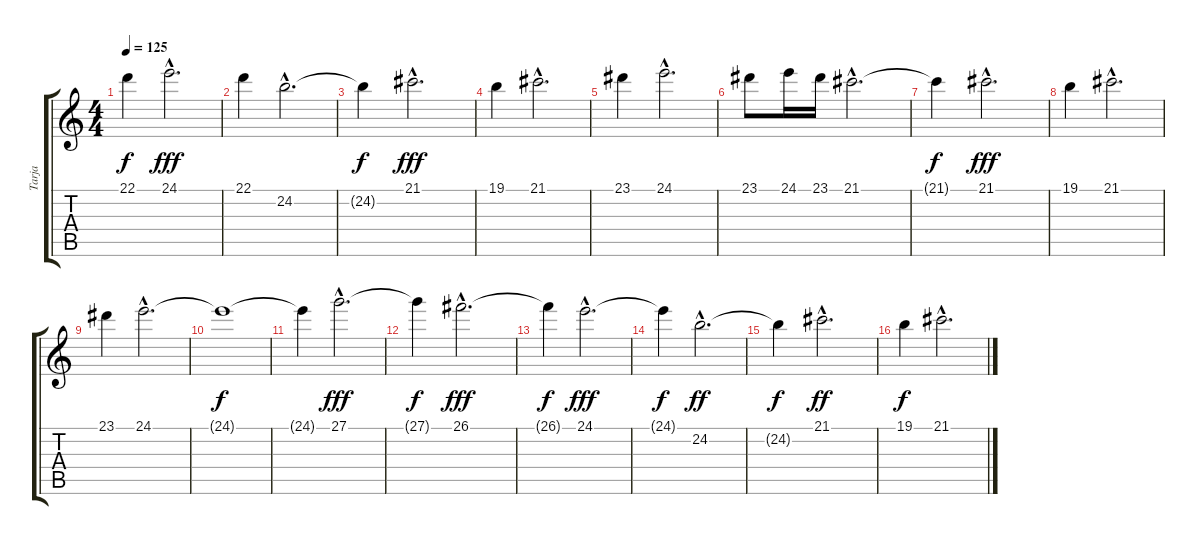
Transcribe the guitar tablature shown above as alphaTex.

\track ("Tarja" "Tarja") {instrument synthvoice}
\staff {score tabs}
\tuning (E4 B3 G3 D3 A2 E2) {hide}
\ts (4 4)
\tempo 125
\clef g2
\ks c
22.1{t}.4{dy f} 24.1{hac}.2{d dy fff} |
22.1.4 24.2{hac}.2{d} |
24.2{t}.4{dy f} 21.1{hac}.2{d dy fff} |
19.1.4 21.1{hac}.2{d} |
23.1.4 24.1{hac}.2{d} |
23.1.8 24.1.16 23.1.16 21.1{hac}.2{d} |
21.1{t}.4{dy f} 21.1{hac}.2{d dy fff} |
19.1.4 21.1{hac}.2{d} |
23.1.4 24.1{hac}.2{d} |
24.1{t}.1{dy f} |
24.1{t}.4 27.1{hac}.2{d dy fff} |
27.1{t}.4{dy f} 26.1{hac}.2{d dy fff} |
26.1{t}.4{dy f} 24.1{hac}.2{d dy fff} |
24.1{t}.4{dy f} 24.2{hac}.2{d dy ff} |
24.2{t}.4{dy f} 21.1{hac}.2{d dy ff} |
19.1.4{dy f} 21.1{hac}.2{d}
